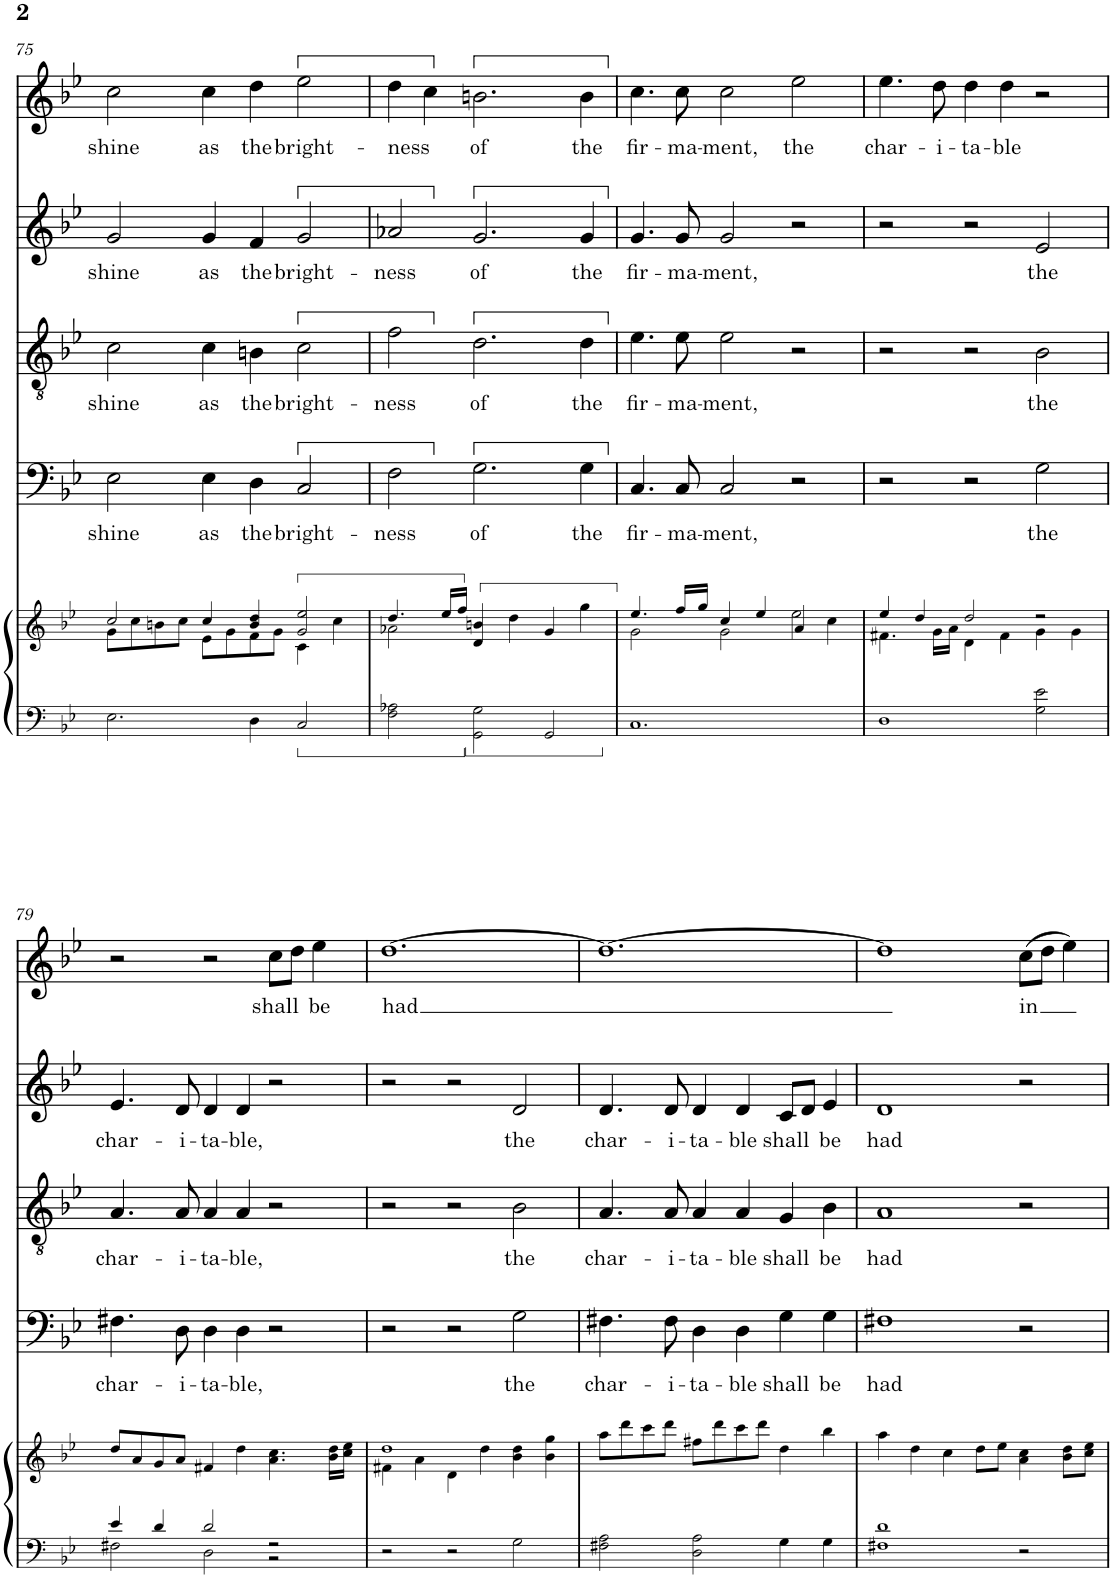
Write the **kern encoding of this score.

**kern	**kern	**kern	**text	**kern	**text	**kern	**text	**kern	**text
*part5	*part5	*part4	*part4	*part3	*part3	*part2	*part2	*part1	*part1
*staff6	*staff5	*staff4	*staff4	*staff3	*staff3	*staff2	*staff2	*staff1	*staff1
*I"Track 5	*	*I"Basso	*	*I"Tenore	*	*I"Alto	*	*I"Canto I, II	*
!!LO:PB:g=z
*clefF4	*clefG2	*clefF4	*	*clefGv2	*	*clefG2	*	*clefG2	*
*k[b-e-]	*k[b-e-]	*k[b-e-]	*	*k[b-e-]	*	*k[b-e-]	*	*k[b-e-]	*
*M3/2	*M3/2	*M3/2	*	*M3/2	*	*M3/2	*	*M3/2	*
=75	=75	=75	=75	=75	=75	=75	=75	=75	=75
*	*^	*	*	*	*	*	*	*	*
!	!	!	!	!LO:LY:b	!	!LO:LY:b	!	!LO:LY:b	!	!LO:LY:b
2.E--\	2cc-/	8g-\L	2E--\	shine	2c-\	shine	2g-/	shine	2cc-\	shine
.	.	8cc-\	.	.	.	.	.	.	.	.
.	.	8b-X\	.	.	.	.	.	.	.	.
.	.	8cc-\J	.	.	.	.	.	.	.	.
!	!	!	!	!LO:LY:b	!	!LO:LY:b	!	!LO:LY:b	!	!LO:LY:b
.	4cc-/	8e--\L	4E--\	as	4c-\	as	4g-/	as	4cc-\	as
.	.	8g-\	.	.	.	.	.	.	.	.
!	!	!	!	!LO:LY:b	!	!LO:LY:b	!	!LO:LY:b	!	!LO:LY:b
4D-\	4b-/ 4dd-/	8f-\	4D-\	the	4B-X\	the	4f-/	the	4dd-\	the
.	.	8g-\J	.	.	.	.	.	.	.	.
*ped	*	*	*	*	*	*	*	*	*	*
*	*ped	*	*	*	*	*	*	*	*	*
*	*	*	*ped	*	*	*	*	*	*	*
!	!	!	!	!LO:LY:b	!	!	!	!	!	!
*	*	*	*	*	*ped	*	*	*	*	*
!	!	!	!	!	!	!LO:LY:b	!	!	!	!
*	*	*	*	*	*	*	*ped	*	*	*
!	!	!	!	!	!	!	!	!LO:LY:b	!	!
*	*	*	*	*	*	*	*	*	*ped	*
!	!	!	!	!	!	!	!	!	!	!LO:LY:b
2C-/	2g-/ 2ee--/	4c-\	2C-/	bright-	2c-\	bright-	2g-/	bright-	2ee--\	bright-
.	.	4cc-\	.	.	.	.	.	.	.	.
=76	=76	=76	=76	=76	=76	=76	=76	=76	=76	=76
!	!	!	!	!LO:LY:b	!	!LO:LY:b	!	!LO:LY:b	!	!LO:LY:b
2F-\ 2A--X\	4.dd-/	2a--X\	2F-\	-ness	2f-\	-ness	2a--X/	-ness	4dd-\	-ness
.	.	.	.	.	.	.	.	.	4cc-\	.
.	16ee--/LL	.	.	.	.	.	.	.	.	.
.	16ff-/JJ	.	.	.	.	.	.	.	.	.
*Xped	*	*	*	*	*	*	*	*	*	*
*	*Xped	*	*	*	*	*	*	*	*	*
*	*ped	*	*	*	*	*	*	*	*	*
*	*	*	*Xped	*	*	*	*	*	*	*
*	*	*	*ped	*	*	*	*	*	*	*
!	!	!	!	!LO:LY:b	!	!	!	!	!	!
*	*	*	*	*	*Xped	*	*	*	*	*
*	*	*	*	*	*ped	*	*	*	*	*
!	!	!	!	!	!	!LO:LY:b	!	!	!	!
*	*	*	*	*	*	*	*Xped	*	*	*
*	*	*	*	*	*	*	*ped	*	*	*
!	!	!	!	!	!	!	!	!LO:LY:b	!	!
*	*	*	*	*	*	*	*	*	*Xped	*
*	*	*	*	*	*	*	*	*	*ped	*
!	!	!	!	!	!	!	!	!	!	!LO:LY:b
2GG-\ 2G-\	4d-/ 4b-X/	1ryy	2.G-\	of	2.d-\	of	2.g-/	of	2.b-X\	of
.	4dd-\	.	.	.	.	.	.	.	.	.
2GG-/	4g-/	.	.	.	.	.	.	.	.	.
!	!	!	!	!LO:LY:b	!	!LO:LY:b	!	!LO:LY:b	!	!LO:LY:b
.	4gg-\	.	4G-\	the	4d-\	the	4g-/	the	4b-\	the
*	*v	*v	*	*	*	*	*	*	*	*
=77	=77	=77	=77	=77	=77	=77	=77	=77	=77
*	*Xped	*	*	*	*	*	*	*	*
*	*^	*	*	*	*	*	*	*	*
*	*	*^	*	*	*	*	*	*	*	*
*	*	*	*	*Xped	*	*	*	*	*	*	*
!	!	!	!	!	!LO:LY:b	!	!	!	!	!	!
*	*	*	*	*	*	*Xped	*	*	*	*	*
!	!	!	!	!	!	!	!LO:LY:b	!	!	!	!
*	*	*	*	*	*	*	*	*Xped	*	*	*
!	!	!	!	!	!	!	!	!	!LO:LY:b	!	!
*	*	*	*	*	*	*	*	*	*	*Xped	*
!	!	!	!	!	!	!	!	!	!	!	!LO:LY:b
1.C-	4.ee--/	2g-\	4ryy	4.C-/	fir-	4.e--\	fir-	4.g-/	fir-	4.cc-\	fir-
!	!	!	!	!	!LO:LY:b	!	!LO:LY:b	!	!LO:LY:b	!	!LO:LY:b
*	*	*v	*v	*	*	*	*	*	*	*	*
.	16ff-/LL	.	8C-/	-ma-	8e--\	-ma-	8g-/	-ma-	8cc-\	-ma-
.	16gg-/JJ	.	.	.	.	.	.	.	.	.
!	!	!	!	!LO:LY:b	!	!LO:LY:b	!	!LO:LY:b	!	!LO:LY:b
.	4cc-/	2g-\	2C-/	-ment,	2e--\	-ment,	2g-/	-ment,	2cc-\	-ment,
.	4ee--/	.	.	.	.	.	.	.	.	.
!	!	!	!	!	!	!	!	!	!	!LO:LY:b
.	4a-/	2ee--\	2r	.	2r	.	2r	.	2ee--\	the
*	*	*^	*	*	*	*	*	*	*	*
.	4ryy	.	4cc-\	.	.	.	.	.	.	.	.
=78	=78	=78	=78	=78	=78	=78	=78	=78	=78	=78	=78
!	!	!	!	!	!	!	!	!	!	!	!LO:LY:b
*	*	*v	*v	*	*	*	*	*	*	*	*
1D-	4ee--/	4.fn\	2r	.	2r	.	2r	.	4.ee--\	char-
.	4dd-/	.	.	.	.	.	.	.	.	.
!	!	!	!	!	!	!	!	!	!	!LO:LY:b
.	.	16g-\LL	.	.	.	.	.	.	8dd-\	-i-
.	.	16a-\JJ	.	.	.	.	.	.	.	.
!	!	!	!	!	!	!	!	!	!	!LO:LY:b
.	2dd-/	4d-\	2r	.	2r	.	2r	.	4dd-\	-ta-
!	!	!	!	!	!	!	!	!	!	!LO:LY:b
.	.	4f\	.	.	.	.	.	.	4dd-\	-ble
!	!	!	!	!LO:LY:b	!	!LO:LY:b	!	!LO:LY:b	!	!
2G-\ 2e--\	2r	4g-\	2G-\	the	2B--\	the	2e--/	the	2r	.
.	.	4g-\	.	.	.	.	.	.	.	.
!!LO:LB:g=z
=79	=79	=79	=79	=79	=79	=79	=79	=79	=79	=79
*^	*	*	*	*	*	*	*	*	*	*
!	!	!	!	!	!LO:LY:b	!	!LO:LY:b	!	!LO:LY:b	!	!
*	*	*v	*v	*	*	*	*	*	*	*	*
4e--/	2Fn\	8dd-/L	4.Fn\	char-	4.A-/	char-	4.e--/	char-	2r	.
.	.	8a-/	.	.	.	.	.	.	.	.
4d-/	.	8g-/	.	.	.	.	.	.	.	.
!	!	!	!	!LO:LY:b	!	!LO:LY:b	!	!LO:LY:b	!	!
.	.	8a-/J	8D-\	-i-	8A-/	-i-	8d-/	-i-	.	.
!	!	!	!	!LO:LY:b	!	!LO:LY:b	!	!LO:LY:b	!	!
2d-/	2D-\	4fn/	4D-\	-ta-	4A-/	-ta-	4d-/	-ta-	2r	.
!	!	!	!	!LO:LY:b	!	!LO:LY:b	!	!LO:LY:b	!	!
.	.	4dd-\	4D-\	-ble,	4A-/	-ble,	4d-/	-ble,	.	.
!	!	!	!	!	!	!	!	!	!	!LO:LY:b
2r	2r	4.a-\ 4.cc-\	2r	.	2r	.	2r	.	8cc-\L	shall
.	.	.	.	.	.	.	.	.	8dd-\J	.
!	!	!	!	!	!	!	!	!	!	!LO:LY:b
.	.	.	.	.	.	.	.	.	4ee--\	be
.	.	16b--\ 16dd-\LL	.	.	.	.	.	.	.	.
.	.	16cc-\ 16ee--\JJ	.	.	.	.	.	.	.	.
*v	*v	*	*	*	*	*	*	*	*	*
=80	=80	=80	=80	=80	=80	=80	=80	=80	=80
*	*^	*	*	*	*	*	*	*	*
!	!	!	!	!	!	!	!	!	!	!LO:LY:b
2r	1dd-	4fn\	2r	.	2r	.	2r	.	[1.dd-	had
.	.	4a-\	.	.	.	.	.	.	.	.
2r	.	4d-\	2r	.	2r	.	2r	.	.	.
.	.	4dd-\	.	.	.	.	.	.	.	.
!	!	!	!	!LO:LY:b	!	!LO:LY:b	!	!LO:LY:b	!	!
2G-\	2ryy	4b--\ 4dd-\	2G-\	the	2B--\	the	2d-/	the	.	.
.	.	4b--\ 4gg-\	.	.	.	.	.	.	.	.
=81	=81	=81	=81	=81	=81	=81	=81	=81	=81	=81
!	!	!	!	!LO:LY:b	!	!LO:LY:b	!	!LO:LY:b	!	!
*	*v	*v	*	*	*	*	*	*	*	*
2Fn\ 2A-\	8aa-\L	4.Fn\	char-	4.A-/	char-	4.d-/	char-	1.dd-_	.
.	8ddd-\	.	.	.	.	.	.	.	.
.	8ccc-\	.	.	.	.	.	.	.	.
!	!	!	!LO:LY:b	!	!LO:LY:b	!	!LO:LY:b	!	!
.	8ddd-\J	8F\	-i-	8A-/	-i-	8d-/	-i-	.	.
!	!	!	!LO:LY:b	!	!LO:LY:b	!	!LO:LY:b	!	!
2D-\ 2A-\	8ffn\L	4D-\	-ta-	4A-/	-ta-	4d-/	-ta-	.	.
.	8ddd-\	.	.	.	.	.	.	.	.
!	!	!	!LO:LY:b	!	!LO:LY:b	!	!LO:LY:b	!	!
.	8ccc-\	4D-\	-ble	4A-/	-ble	4d-/	-ble	.	.
.	8ddd-\J	.	.	.	.	.	.	.	.
!	!	!	!LO:LY:b	!	!LO:LY:b	!	!LO:LY:b	!	!
4G-\	4dd-\	4G-\	shall	4G-/	shall	8c-/L	shall	.	.
.	.	.	.	.	.	8d-/J	.	.	.
!	!	!	!LO:LY:b	!	!LO:LY:b	!	!LO:LY:b	!	!
4G-\	4bb--\	4G-\	be	4B--\	be	4e--/	be	.	.
=82	=82	=82	=82	=82	=82	=82	=82	=82	=82
!	!	!	!LO:LY:b	!	!LO:LY:b	!	!LO:LY:b	!	!
1Fn 1d-	4aa-\	1Fn	had	1A-	had	1d-	had	1dd-]	.
.	4dd-\	.	.	.	.	.	.	.	.
.	4cc-\	.	.	.	.	.	.	.	.
.	8dd-\L	.	.	.	.	.	.	.	.
.	8ee--\J	.	.	.	.	.	.	.	.
!	!	!	!	!	!	!	!	!	!LO:LY:b
2r	4a-\ 4cc-\	2r	.	2r	.	2r	.	(>8cc-\L	in
.	.	.	.	.	.	.	.	8dd-\J	.
.	8b--\ 8dd-\L	.	.	.	.	.	.	4ee--\)	.
.	8cc-\ 8ee--\J	.	.	.	.	.	.	.	.
=	=	=	=	=	=	=	=	=	=
*-	*-	*-	*-	*-	*-	*-	*-	*-	*-
